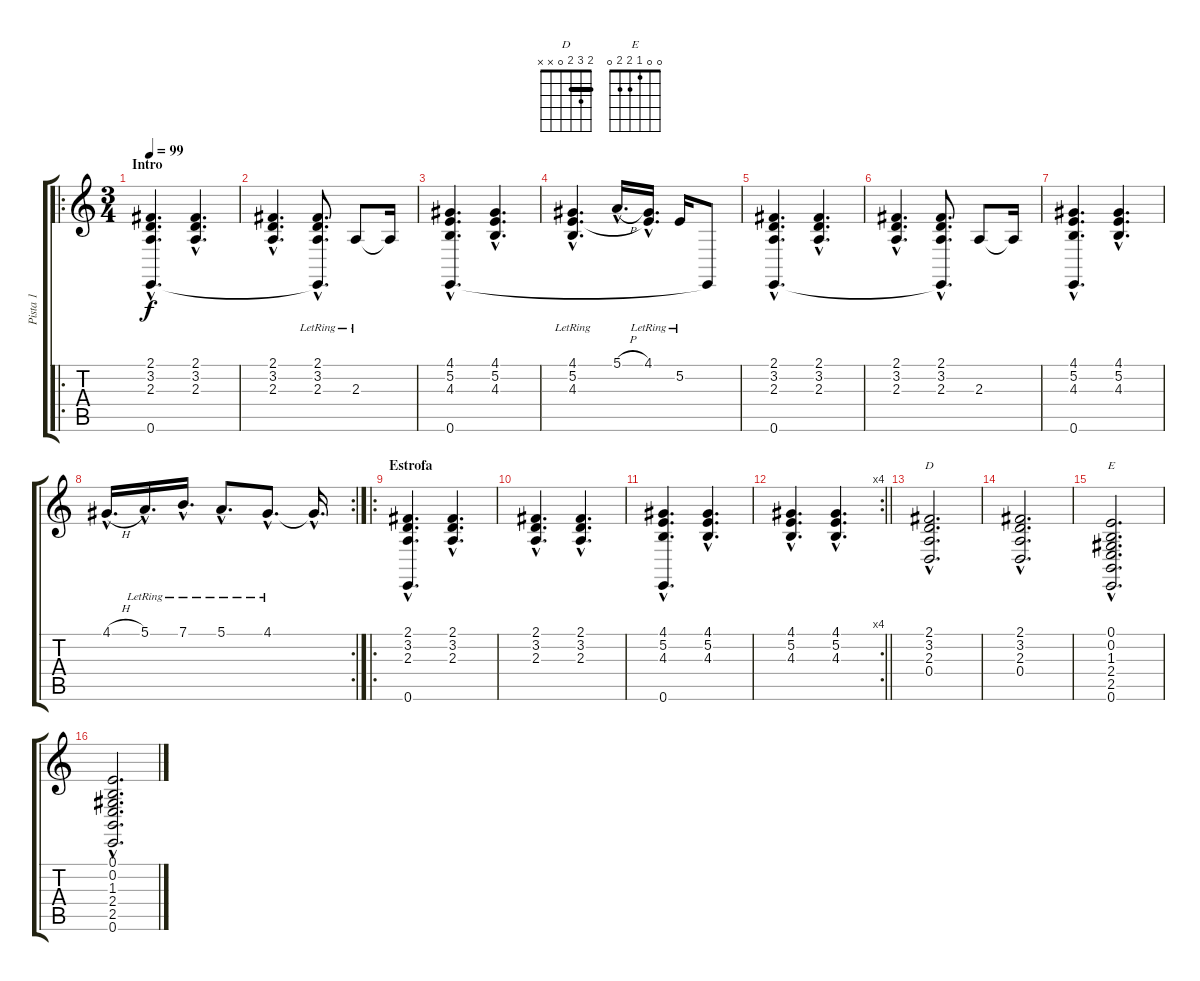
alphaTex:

\track ("Pista 1" "Pista 1") {instrument brightacousticpiano}
\staff {score tabs}
\tuning (E4 B3 G3 D3 A2 E2) {hide}
\chord ("D" 2 3 2 0 x x) {barre 2}
\chord ("E" 0 0 1 2 2 0)
\ro
\ts (3 4)
\section ("" "Intro")
\tempo 99
\clef g2
\ks c
(2.1{hac} 3.2{hac} 2.3{hac} 0.6{hac}).4{d dy f instrument brightacousticpiano} (2.1{hac} 3.2{hac} 2.3{hac}).4{d} |
(2.1{hac} 3.2{hac} 2.3{hac}).4{d} (2.1{hac} 3.2{hac} 2.3{hac lr} 0.6{hac t}).8{d} 2.3{lr}.8 2.3{t}.16 |
(4.1{hac} 5.2{hac} 4.3{hac} 0.6{hac}).4{d} (4.1{hac} 5.2{hac} 4.3{hac}).4{d} |
(4.1{hac lr} 5.2{hac} 4.3{hac}).4{d} 5.1{h hac}.16{d} (4.1{hac lr} 5.2{hac t}).16{d} 5.2{lr}.16 0.6{t}.8 |
(2.1{hac} 3.2{hac} 2.3{hac} 0.6{hac}).4{d} (2.1{hac} 3.2{hac} 2.3{hac}).4{d} |
(2.1{hac} 3.2{hac} 2.3{hac}).4{d} (2.1{hac} 3.2{hac} 2.3{hac} 0.6{hac t}).8{d} 2.3.8 2.3{t}.16 |
(4.1{hac} 5.2{hac} 4.3{hac} 0.6{hac}).4{d} (4.1{hac} 5.2{hac} 4.3{hac}).4{d} |
\rc 2
4.1{h hac}.16{d} 5.1{hac lr}.16{d} 7.1{hac lr}.16{d} 5.1{hac lr}.8{d} 4.1{hac lr}.8{d} 4.1{hac t}.16{d} |
\ro
\section ("" "Estrofa")
(2.1{hac} 3.2{hac} 2.3{hac} 0.6{hac}).4{d} (2.1{hac} 3.2{hac} 2.3{hac}).4{d} |
(2.1{hac} 3.2{hac} 2.3{hac}).4{d} (2.1{hac} 3.2{hac} 2.3{hac}).4{d} |
(4.1{hac} 5.2{hac} 4.3{hac} 0.6{hac}).4{d} (4.1{hac} 5.2{hac} 4.3{hac}).4{d} |
\rc 4
\barLineRight lightlight
(4.1{hac} 5.2{hac} 4.3{hac}).4{d} (4.1{hac} 5.2{hac} 4.3{hac}).4{d} |
(2.1{hac} 3.2{hac} 2.3{hac} 0.4{hac}).2{d ch "D"} |
(2.1{hac} 3.2{hac} 2.3{hac} 0.4{hac}).2{d} |
(0.1{hac} 0.2{hac} 1.3{hac} 2.4{hac} 2.5{hac} 0.6{hac}).2{d ch "E"} |
(0.1{hac} 0.2{hac} 1.3{hac} 2.4{hac} 2.5{hac} 0.6{hac}).2{d}
